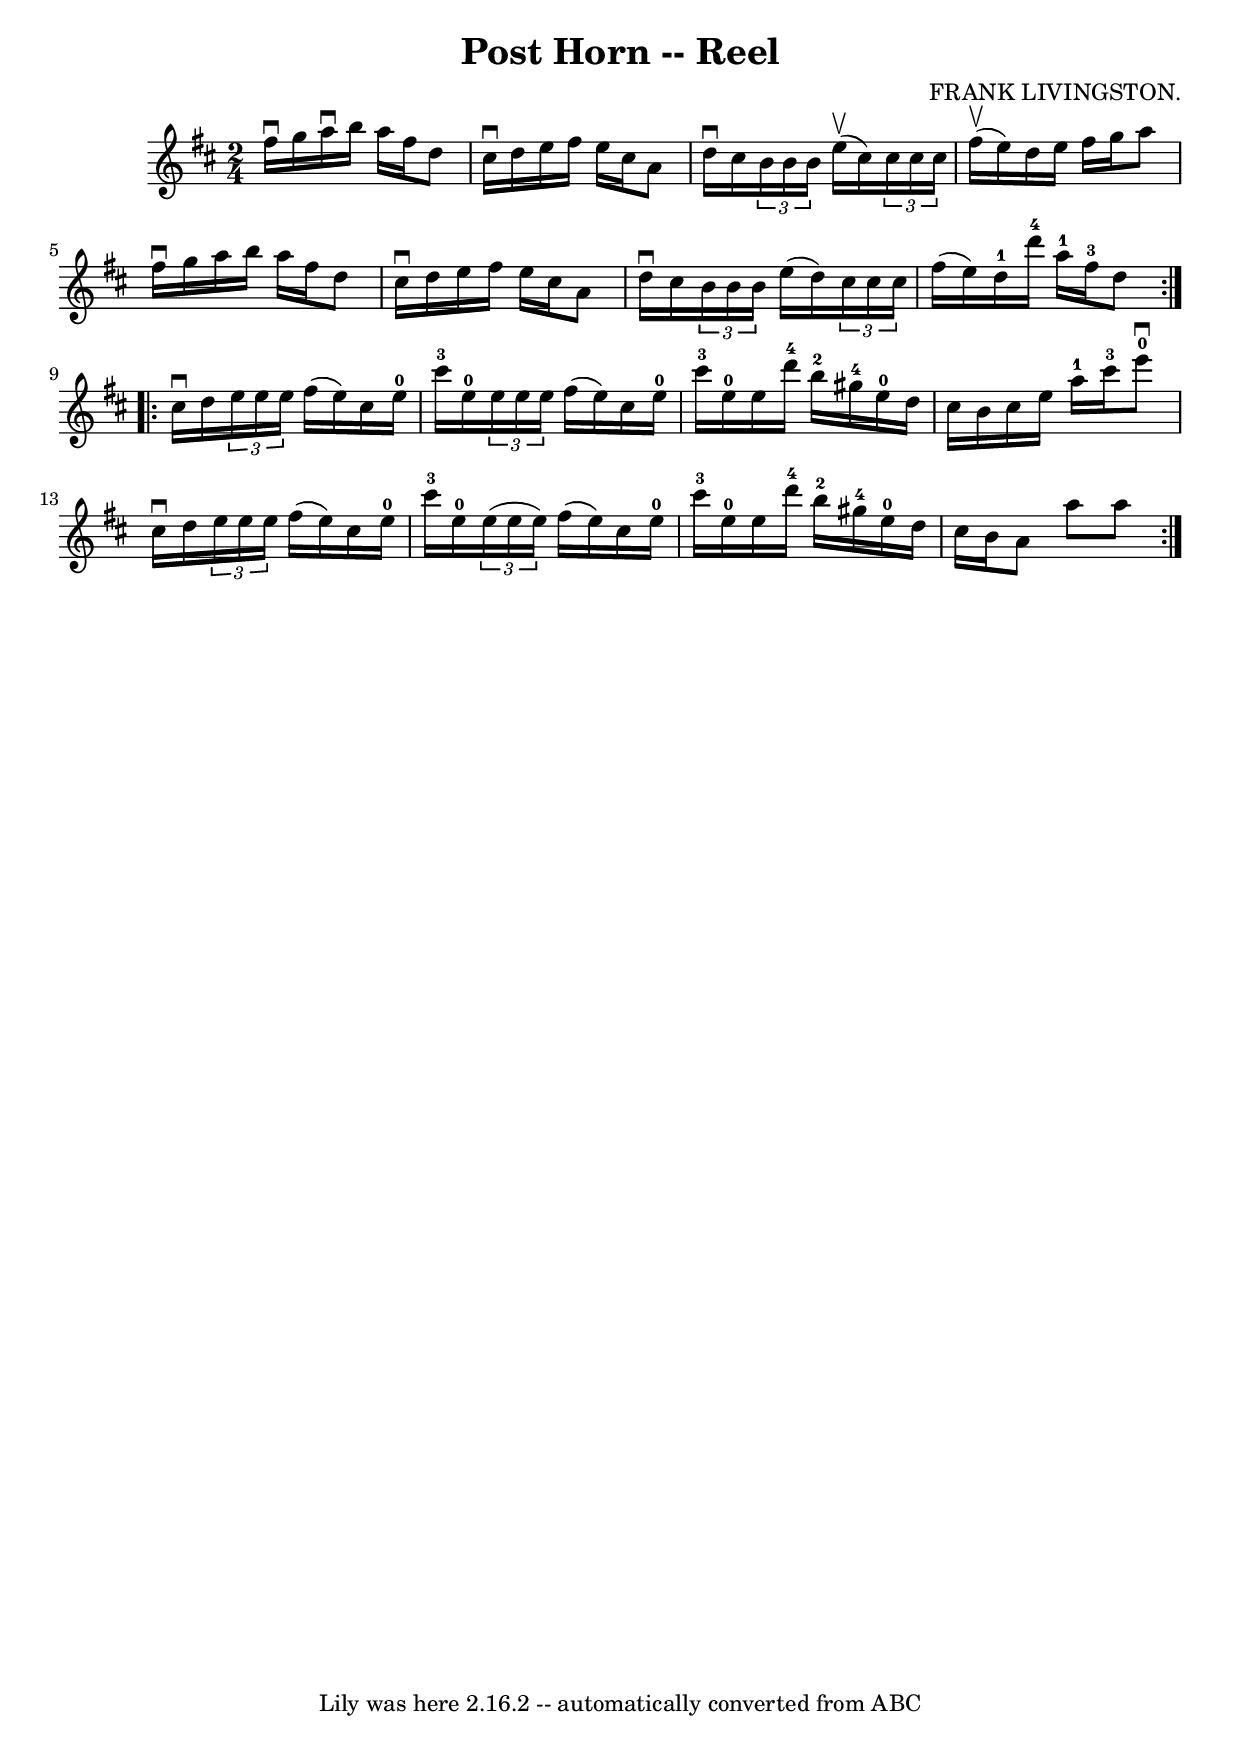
\version "2.16.2"
\include "Mammoth.ily"
\header {
  %% book = "Ryan's Mammoth Collection"
 composer = "FRANK LIVINGSTON."
 crossRefNumber = "1"
 footnotes = "\\\\307"
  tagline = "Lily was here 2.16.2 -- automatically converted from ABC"
  title = "Post Horn -- Reel"

}
voicedefault =  {



  \repeat volta 2 {

    \time 2/4 
    \key d \major fs''16^\downbow g''16   |
 a''16^\downbow b''16 a''16 fs''16 d''8 cs''16^\downbow d''16     |
 e''16 fs''16 e''16 cs''16 a'8 d''16^\downbow cs''16     |
    \times 2/3 { b'16 b'16 b'16  
	       } e''16^\upbow(
 cs''16)   \times 2/3 { cs''16 cs''16 cs''16   			  } fs''16^\upbow(e''16)    |
 d''16 e''16 fs''16 g''16 a''8 fs''16^\downbow g''16     |
 a''16 b''16 a''16 fs''16 d''8 cs''16^\downbow d''16     |
 e''16 fs''16 e''16 cs''16 a'8 d''16^\downbow cs''16     |
    \times 2/3 { b'16   
		 b'16 b'16  
	       } e''16 (d''16)   \times 2/3 { cs''16 cs''16    
					 cs''16   					    } fs''16 (e''16)    |
 d''16-1 d'''16-4   
 a''16-1 fs''16-3 d''8  
  }     
  \repeat volta 2 {
 cs''16^\downbow d''16   |
    \times 2/3 { e''16 e''16 e''16  
	       } fs''16 ( e''16) cs''16 e''16-0 cs'''16-3 e''16-0    |
    
    \times 2/3 { e''16 e''16 e''16  
	       } fs''16 (e''16) cs''16 e''16-0 cs'''16-3 e''16-0    |
 e''16 d'''16-4 b''16-2 gs''16-4 e''16-0 d''16 cs''16 b'16     |
    
 cs''16 e''16 a''16-1 cs'''16-3 e'''8-0^\downbow cs''16^\downbow d''16     |
    \times 2/3 { e''16 e''16    
		 e''16  
	       } fs''16 (e''16) cs''16 e''16-0 cs'''16-3 e''16-0    |
    \times 2/3 { e''16 (e''16 e''16)  	       } fs''16 (e''16) cs''16 e''16-0 cs'''16-3 e''16-0    |
    
 e''16 d'''16-4 b''16-2 gs''16-4 e''16-0 d''16 cs''16 b'16     |
 a'8 a''8 a''8    
  }   

}

\score{
  <<

    \context Staff="default"
    {
      \voicedefault 
      
    }

  >>
  \layout {
    
  }
  \midi {
  }

}
